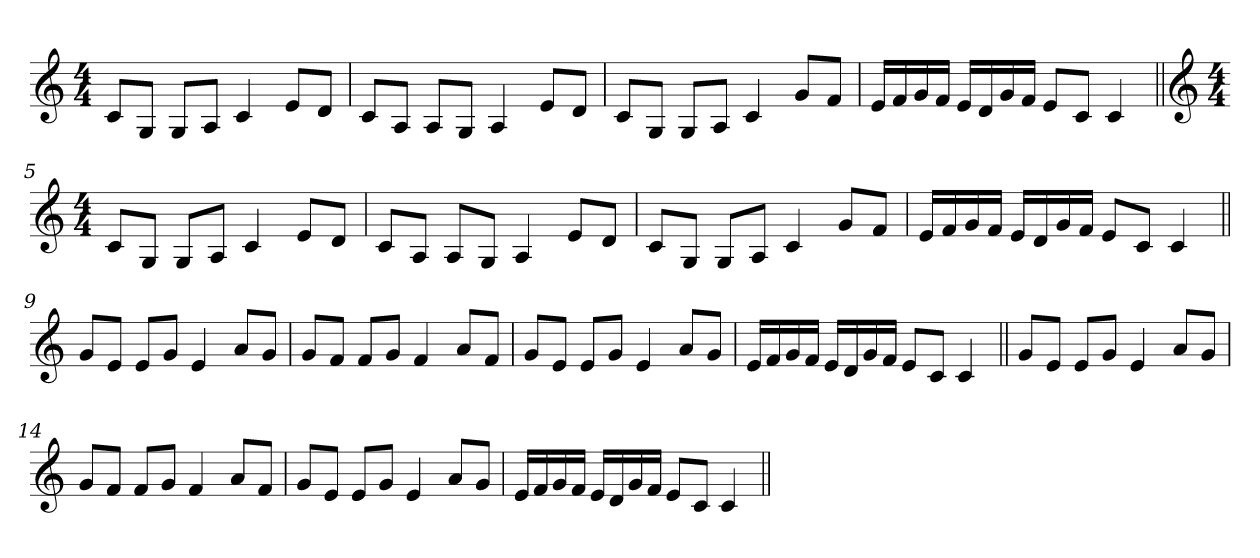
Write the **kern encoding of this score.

**kern
*part1
*staff1
*clefG2
*k[]
*M4/4
=1
8c/L
8G/J
8G/L
8A/J
4c/
8e/L
8d/J
=2
8c/L
8A/J
8A/L
8G/J
4A/
8e/L
8d/J
=3
8c/L
8G/J
8G/L
8A/J
4c/
8g/L
8f/J
=4
16e/LL
16f/
16g/
16f/JJ
16e/LL
16d/
16g/
16f/JJ
8e/L
8c/J
4c/
!!LO:LB:g=z
=5||
*clefG2
*M4/4
8c/L
8G/J
8G/L
8A/J
4c/
8e/L
8d/J
=6
8c/L
8A/J
8A/L
8G/J
4A/
8e/L
8d/J
=7
8c/L
8G/J
8G/L
8A/J
4c/
8g/L
8f/J
=8
16e/LL
16f/
16g/
16f/JJ
16e/LL
16d/
16g/
16f/JJ
8e/L
8c/J
4c/
!!LO:LB:g=z
=9||
8g/L
8e/J
8e/L
8g/J
4e/
8a/L
8g/J
=10
8g/L
8f/J
8f/L
8g/J
4f/
8a/L
8f/J
=11
8g/L
8e/J
8e/L
8g/J
4e/
8a/L
8g/J
=12
16e/LL
16f/
16g/
16f/JJ
16e/LL
16d/
16g/
16f/JJ
8e/L
8c/J
4c/
=13||
8g/L
8e/J
8e/L
8g/J
4e/
8a/L
8g/J
!!LO:LB:g=z
=14
8g/L
8f/J
8f/L
8g/J
4f/
8a/L
8f/J
=15
8g/L
8e/J
8e/L
8g/J
4e/
8a/L
8g/J
=16
16e/LL
16f/
16g/
16f/JJ
16e/LL
16d/
16g/
16f/JJ
8e/L
8c/J
4c/
=||
*-
